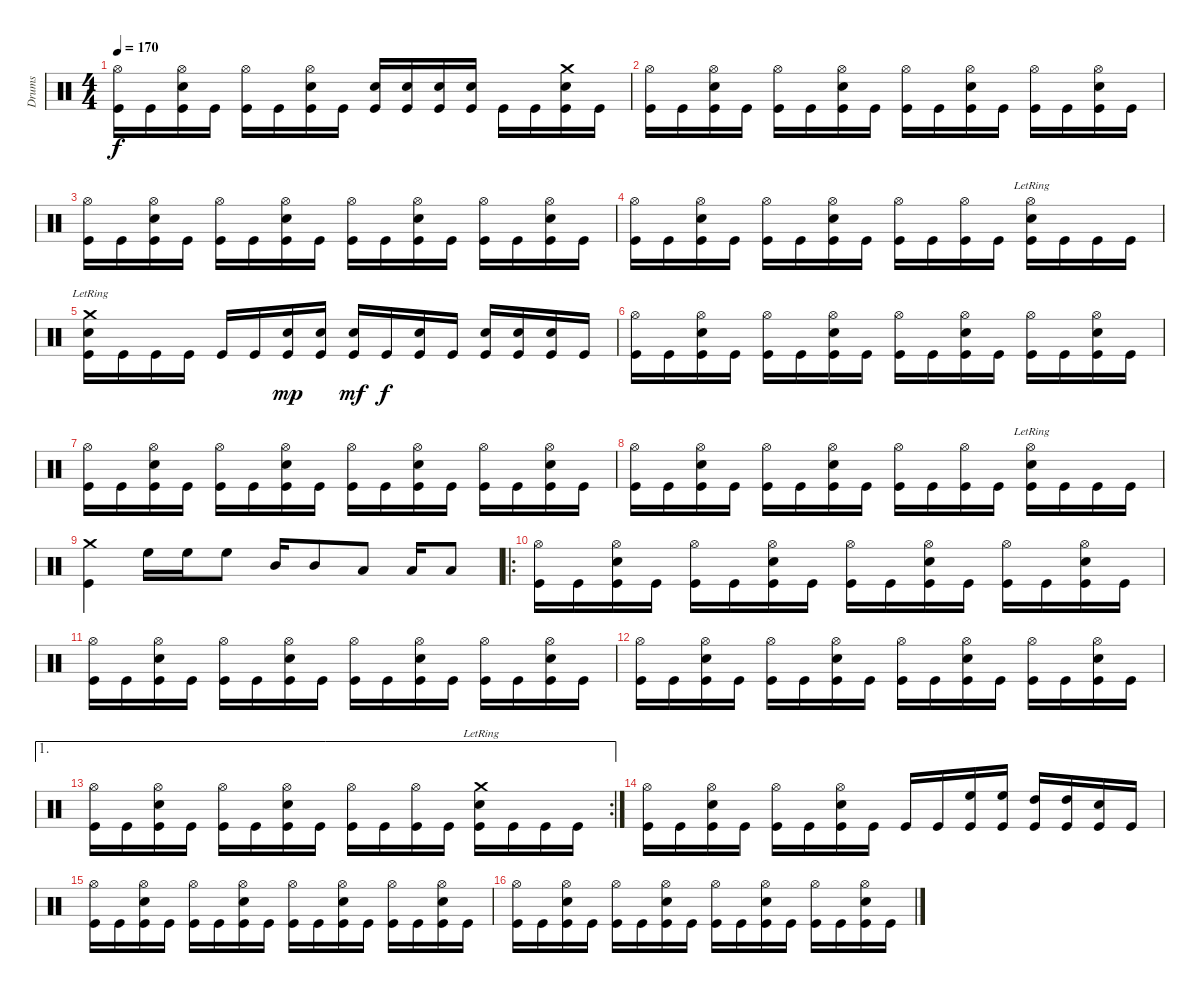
\track ("Drums" "Drums") {instrument percussion}
\staff {score}
\articulation defaults
\ts (4 4)
\tempo 170
\clef neutral
\ks c
("Hi-Hat (open)" "Kick (hit)").16{dy f} "Kick (hit)".16 ("Hi-Hat (open)" "Snare (hit) 2" "Kick (hit)").16 "Kick (hit)".16 ("Hi-Hat (open)" "Kick (hit)").16 "Kick (hit)".16 ("Hi-Hat (open)" "Snare (hit) 2" "Kick (hit)").16 "Kick (hit)".16 ("Snare (hit) 2" "Kick (hit)").16 ("Snare (hit) 2" "Kick (hit)").16 ("Snare (hit) 2" "Kick (hit)").16 ("Snare (hit) 2" "Kick (hit)").16 "Kick (hit)".16 "Kick (hit)".16 ("Crash medium (hit)" "Snare (hit) 2" "Kick (hit)").16 "Kick (hit)".16 |
("Hi-Hat (open)" "Kick (hit)").16 "Kick (hit)".16 ("Hi-Hat (open)" "Snare (hit) 2" "Kick (hit)").16 "Kick (hit)".16 ("Hi-Hat (open)" "Kick (hit)").16 "Kick (hit)".16 ("Hi-Hat (open)" "Snare (hit) 2" "Kick (hit)").16 "Kick (hit)".16 ("Hi-Hat (open)" "Kick (hit)").16 "Kick (hit)".16 ("Hi-Hat (open)" "Snare (hit) 2" "Kick (hit)").16 "Kick (hit)".16 ("Hi-Hat (open)" "Kick (hit)").16 "Kick (hit)".16 ("Hi-Hat (open)" "Snare (hit) 2" "Kick (hit)").16 "Kick (hit)".16 |
("Hi-Hat (open)" "Kick (hit)").16 "Kick (hit)".16 ("Hi-Hat (open)" "Snare (hit) 2" "Kick (hit)").16 "Kick (hit)".16 ("Hi-Hat (open)" "Kick (hit)").16 "Kick (hit)".16 ("Hi-Hat (open)" "Snare (hit) 2" "Kick (hit)").16 "Kick (hit)".16 ("Hi-Hat (open)" "Kick (hit)").16 "Kick (hit)".16 ("Hi-Hat (open)" "Snare (hit) 2" "Kick (hit)").16 "Kick (hit)".16 ("Hi-Hat (open)" "Kick (hit)").16 "Kick (hit)".16 ("Hi-Hat (open)" "Snare (hit) 2" "Kick (hit)").16 "Kick (hit)".16 |
("Hi-Hat (open)" "Kick (hit)").16 "Kick (hit)".16 ("Hi-Hat (open)" "Snare (hit) 2" "Kick (hit)").16 "Kick (hit)".16 ("Hi-Hat (open)" "Kick (hit)").16 "Kick (hit)".16 ("Hi-Hat (open)" "Snare (hit) 2" "Kick (hit)").16 "Kick (hit)".16 ("Hi-Hat (open)" "Kick (hit)").16 "Kick (hit)".16 ("Hi-Hat (open)" "Kick (hit)").16 "Kick (hit)".16 ("Hi-Hat (open)"{lr} "Snare (hit) 2" "Kick (hit)").16 "Kick (hit)".16 "Kick (hit)".16 "Kick (hit)".16 |
("Crash medium (hit)"{lr} "Snare (hit) 2" "Kick (hit)").16 "Kick (hit)".16 "Kick (hit)".16 "Kick (hit)".16 "Kick (hit)".16 "Kick (hit)".16 ("Snare (hit) 2" "Kick (hit)").16{dy mp} ("Snare (hit) 2" "Kick (hit)").16 ("Snare (hit) 2" "Kick (hit)").16{dy mf} "Kick (hit)".16{dy f} ("Snare (hit) 2" "Kick (hit)").16 "Kick (hit)".16 ("Snare (hit) 2" "Kick (hit)").16 ("Snare (hit) 2" "Kick (hit)").16 ("Snare (hit) 2" "Kick (hit)").16 "Kick (hit)".16 |
("Hi-Hat (open)" "Kick (hit)").16 "Kick (hit)".16 ("Hi-Hat (open)" "Snare (hit) 2" "Kick (hit)").16 "Kick (hit)".16 ("Hi-Hat (open)" "Kick (hit)").16 "Kick (hit)".16 ("Hi-Hat (open)" "Snare (hit) 2" "Kick (hit)").16 "Kick (hit)".16 ("Hi-Hat (open)" "Kick (hit)").16 "Kick (hit)".16 ("Hi-Hat (open)" "Snare (hit) 2" "Kick (hit)").16 "Kick (hit)".16 ("Hi-Hat (open)" "Kick (hit)").16 "Kick (hit)".16 ("Hi-Hat (open)" "Snare (hit) 2" "Kick (hit)").16 "Kick (hit)".16 |
("Hi-Hat (open)" "Kick (hit)").16 "Kick (hit)".16 ("Hi-Hat (open)" "Snare (hit) 2" "Kick (hit)").16 "Kick (hit)".16 ("Hi-Hat (open)" "Kick (hit)").16 "Kick (hit)".16 ("Hi-Hat (open)" "Snare (hit) 2" "Kick (hit)").16 "Kick (hit)".16 ("Hi-Hat (open)" "Kick (hit)").16 "Kick (hit)".16 ("Hi-Hat (open)" "Snare (hit) 2" "Kick (hit)").16 "Kick (hit)".16 ("Hi-Hat (open)" "Kick (hit)").16 "Kick (hit)".16 ("Hi-Hat (open)" "Snare (hit) 2" "Kick (hit)").16 "Kick (hit)".16 |
("Hi-Hat (open)" "Kick (hit)").16 "Kick (hit)".16 ("Hi-Hat (open)" "Snare (hit) 2" "Kick (hit)").16 "Kick (hit)".16 ("Hi-Hat (open)" "Kick (hit)").16 "Kick (hit)".16 ("Hi-Hat (open)" "Snare (hit) 2" "Kick (hit)").16 "Kick (hit)".16 ("Hi-Hat (open)" "Kick (hit)").16 "Kick (hit)".16 ("Hi-Hat (open)" "Kick (hit)").16 "Kick (hit)".16 ("Hi-Hat (open)"{lr} "Snare (hit) 2" "Kick (hit)").16 "Kick (hit)".16 "Kick (hit)".16 "Kick (hit)".16 |
("Crash medium (hit)" "Kick (hit)").4 "High Floor Tom (hit)".16 "High Floor Tom (hit)".16 "High Floor Tom (hit)".8 "Mid Tom (hit)".16 "Mid Tom (hit)".8 "Low Tom (hit)".8 "Low Tom (hit)".16 "Low Tom (hit)".8 |
\ro
("Hi-Hat (open)" "Kick (hit)").16 "Kick (hit)".16 ("Hi-Hat (open)" "Snare (hit) 2" "Kick (hit)").16 "Kick (hit)".16 ("Hi-Hat (open)" "Kick (hit)").16 "Kick (hit)".16 ("Hi-Hat (open)" "Snare (hit) 2" "Kick (hit)").16 "Kick (hit)".16 ("Hi-Hat (open)" "Kick (hit)").16 "Kick (hit)".16 ("Hi-Hat (open)" "Snare (hit) 2" "Kick (hit)").16 "Kick (hit)".16 ("Hi-Hat (open)" "Kick (hit)").16 "Kick (hit)".16 ("Hi-Hat (open)" "Snare (hit) 2" "Kick (hit)").16 "Kick (hit)".16 |
("Hi-Hat (open)" "Kick (hit)").16 "Kick (hit)".16 ("Hi-Hat (open)" "Snare (hit) 2" "Kick (hit)").16 "Kick (hit)".16 ("Hi-Hat (open)" "Kick (hit)").16 "Kick (hit)".16 ("Hi-Hat (open)" "Snare (hit) 2" "Kick (hit)").16 "Kick (hit)".16 ("Hi-Hat (open)" "Kick (hit)").16 "Kick (hit)".16 ("Hi-Hat (open)" "Snare (hit) 2" "Kick (hit)").16 "Kick (hit)".16 ("Hi-Hat (open)" "Kick (hit)").16 "Kick (hit)".16 ("Hi-Hat (open)" "Snare (hit) 2" "Kick (hit)").16 "Kick (hit)".16 |
("Hi-Hat (open)" "Kick (hit)").16 "Kick (hit)".16 ("Hi-Hat (open)" "Snare (hit) 2" "Kick (hit)").16 "Kick (hit)".16 ("Hi-Hat (open)" "Kick (hit)").16 "Kick (hit)".16 ("Hi-Hat (open)" "Snare (hit) 2" "Kick (hit)").16 "Kick (hit)".16 ("Hi-Hat (open)" "Kick (hit)").16 "Kick (hit)".16 ("Hi-Hat (open)" "Snare (hit) 2" "Kick (hit)").16 "Kick (hit)".16 ("Hi-Hat (open)" "Kick (hit)").16 "Kick (hit)".16 ("Hi-Hat (open)" "Snare (hit) 2" "Kick (hit)").16 "Kick (hit)".16 |
\ae 1
\rc 2
("Hi-Hat (open)" "Kick (hit)").16 "Kick (hit)".16 ("Hi-Hat (open)" "Snare (hit) 2" "Kick (hit)").16 "Kick (hit)".16 ("Hi-Hat (open)" "Kick (hit)").16 "Kick (hit)".16 ("Hi-Hat (open)" "Snare (hit) 2" "Kick (hit)").16 "Kick (hit)".16 ("Hi-Hat (open)" "Kick (hit)").16 "Kick (hit)".16 ("Hi-Hat (open)" "Kick (hit)").16 "Kick (hit)".16 ("Crash medium (hit)"{lr} "Snare (hit) 2" "Kick (hit)").16 "Kick (hit)".16 "Kick (hit)".16 "Kick (hit)".16 |
("Hi-Hat (open)" "Kick (hit)").16 "Kick (hit)".16 ("Hi-Hat (open)" "Snare (hit) 2" "Kick (hit)").16 "Kick (hit)".16 ("Hi-Hat (open)" "Kick (hit)").16 "Kick (hit)".16 ("Hi-Hat (open)" "Snare (hit) 2" "Kick (hit)").16 "Kick (hit)".16 "Kick (hit)".16 "Kick (hit)".16 ("High Floor Tom (hit)" "Kick (hit)").16 ("High Floor Tom (hit)" "Kick (hit)").16 ("High Tom (hit)" "Kick (hit)").16 ("High Tom (hit)" "Kick (hit)").16 ("Snare (hit) 2" "Kick (hit)").16 "Kick (hit)".16 |
("Hi-Hat (open)" "Kick (hit)").16 "Kick (hit)".16 ("Hi-Hat (open)" "Snare (hit) 2" "Kick (hit)").16 "Kick (hit)".16 ("Hi-Hat (open)" "Kick (hit)").16 "Kick (hit)".16 ("Hi-Hat (open)" "Snare (hit) 2" "Kick (hit)").16 "Kick (hit)".16 ("Hi-Hat (open)" "Kick (hit)").16 "Kick (hit)".16 ("Hi-Hat (open)" "Snare (hit) 2" "Kick (hit)").16 "Kick (hit)".16 ("Hi-Hat (open)" "Kick (hit)").16 "Kick (hit)".16 ("Hi-Hat (open)" "Snare (hit) 2" "Kick (hit)").16 "Kick (hit)".16 |
("Hi-Hat (open)" "Kick (hit)").16 "Kick (hit)".16 ("Hi-Hat (open)" "Snare (hit) 2" "Kick (hit)").16 "Kick (hit)".16 ("Hi-Hat (open)" "Kick (hit)").16 "Kick (hit)".16 ("Hi-Hat (open)" "Snare (hit) 2" "Kick (hit)").16 "Kick (hit)".16 ("Hi-Hat (open)" "Kick (hit)").16 "Kick (hit)".16 ("Hi-Hat (open)" "Snare (hit) 2" "Kick (hit)").16 "Kick (hit)".16 ("Hi-Hat (open)" "Kick (hit)").16 "Kick (hit)".16 ("Hi-Hat (open)" "Snare (hit) 2" "Kick (hit)").16 "Kick (hit)".16
